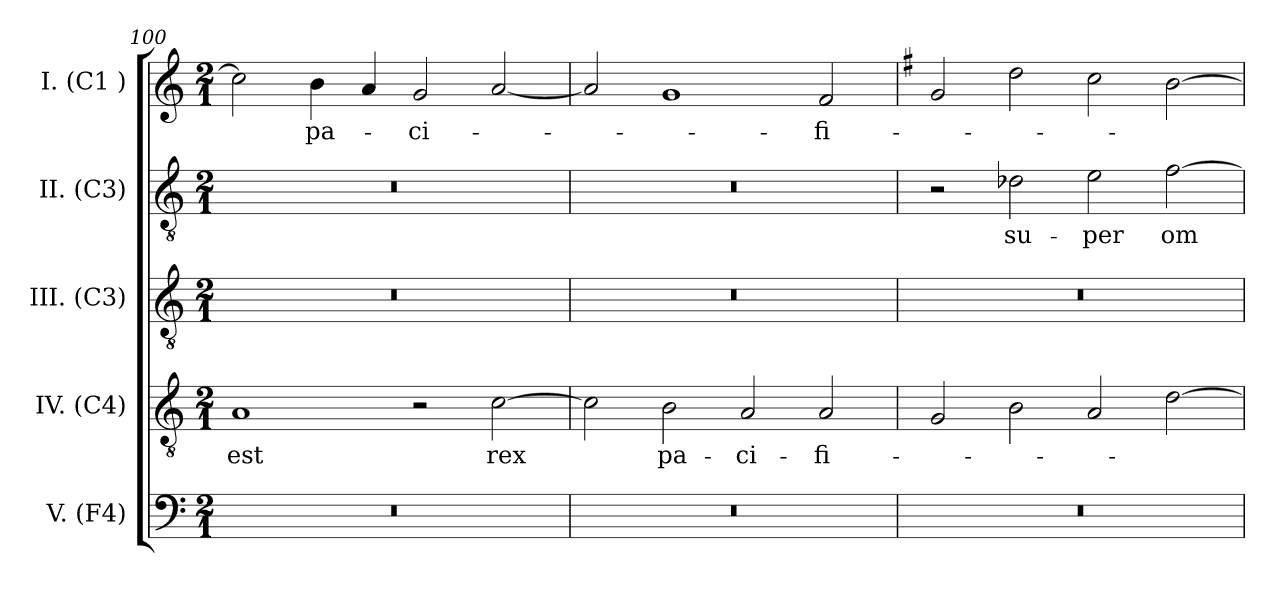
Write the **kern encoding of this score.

**kern	**kern	**text	**kern	**kern	**text	**kern	**text
*part5	*part4	*part4	*part3	*part2	*part2	*part1	*part1
*staff5	*staff4	*staff4	*staff3	*staff2	*staff2	*staff1	*staff1
*I"V. (F4)	*I"IV. (C4)	*	*I"III. (C3)	*I"II. (C3)	*	*I"I. (C1 )	*
*I'V.	*I'IV.	*	*I'III.	*I'II.	*	*I'I.	*
*clefF4	*clefGv2	*	*clefGv2	*clefGv2	*	*clefG2	*
*k[]	*k[]	*	*	*k[]	*	*k[]	*
*C:	*C:	*	*	*C:	*	*C:	*
*M2/1	*M2/1	*	*M2/1	*M2/1	*	*M2/1	*
=100	=100	=100	=100	=100	=100	=100	=100
!	!	!LO:LY:b:cj	!	!	!	!	!
0r	1A	est	0r	0r	.	2cc\]	.
!	!	!	!	!	!	!	!LO:LY:b:cj
.	.	.	.	.	.	4b\	pa-
.	.	.	.	.	.	4a/	.
!	!	!	!	!	!	!	!LO:LY:b:cj
.	2r	.	.	.	.	2g/	-ci-
!	!	!LO:LY:b	!	!	!	!	!
.	[>2c\	rex	.	.	.	[<2a/	.
=101	=101	=101	=101	=101	=101	=101	=101
0r	2c\]	.	0r	0r	.	2a/]	.
!	!	!LO:LY:b:cj	!	!	!	!	!
.	2B\	pa-	.	.	.	1g	.
!	!	!LO:LY:b:cj	!	!	!	!	!
.	2A/	-ci-	.	.	.	.	.
!	!	!LO:LY:b:cj	!	!	!	!	!LO:LY:b:cj
.	2A/	-fi-	.	.	.	2f/	-fi-
!!LO:LB:g=z
=102	=102	=102	=102	=102	=102	=102	=102
*	*	*	*	*	*	*k[f#]	*
*	*	*	*	*	*	*G:	*
0r	2G/	.	0r	2r	.	2g/	.
!	!	!	!	!	!LO:LY:b:cj	!	!
.	2B\	.	.	2d-\	su-	2dd\	.
!	!	!	!	!	!LO:LY:b:cj	!	!
.	2A/	.	.	2e\	-per	2cc\	.
!	!	!	!	!	!LO:LY:b	!	!
.	[>2d\	.	.	[>2f\	om-	[>2b\	.
=	=	=	=	=	=	=	=
*-	*-	*-	*-	*-	*-	*-	*-
